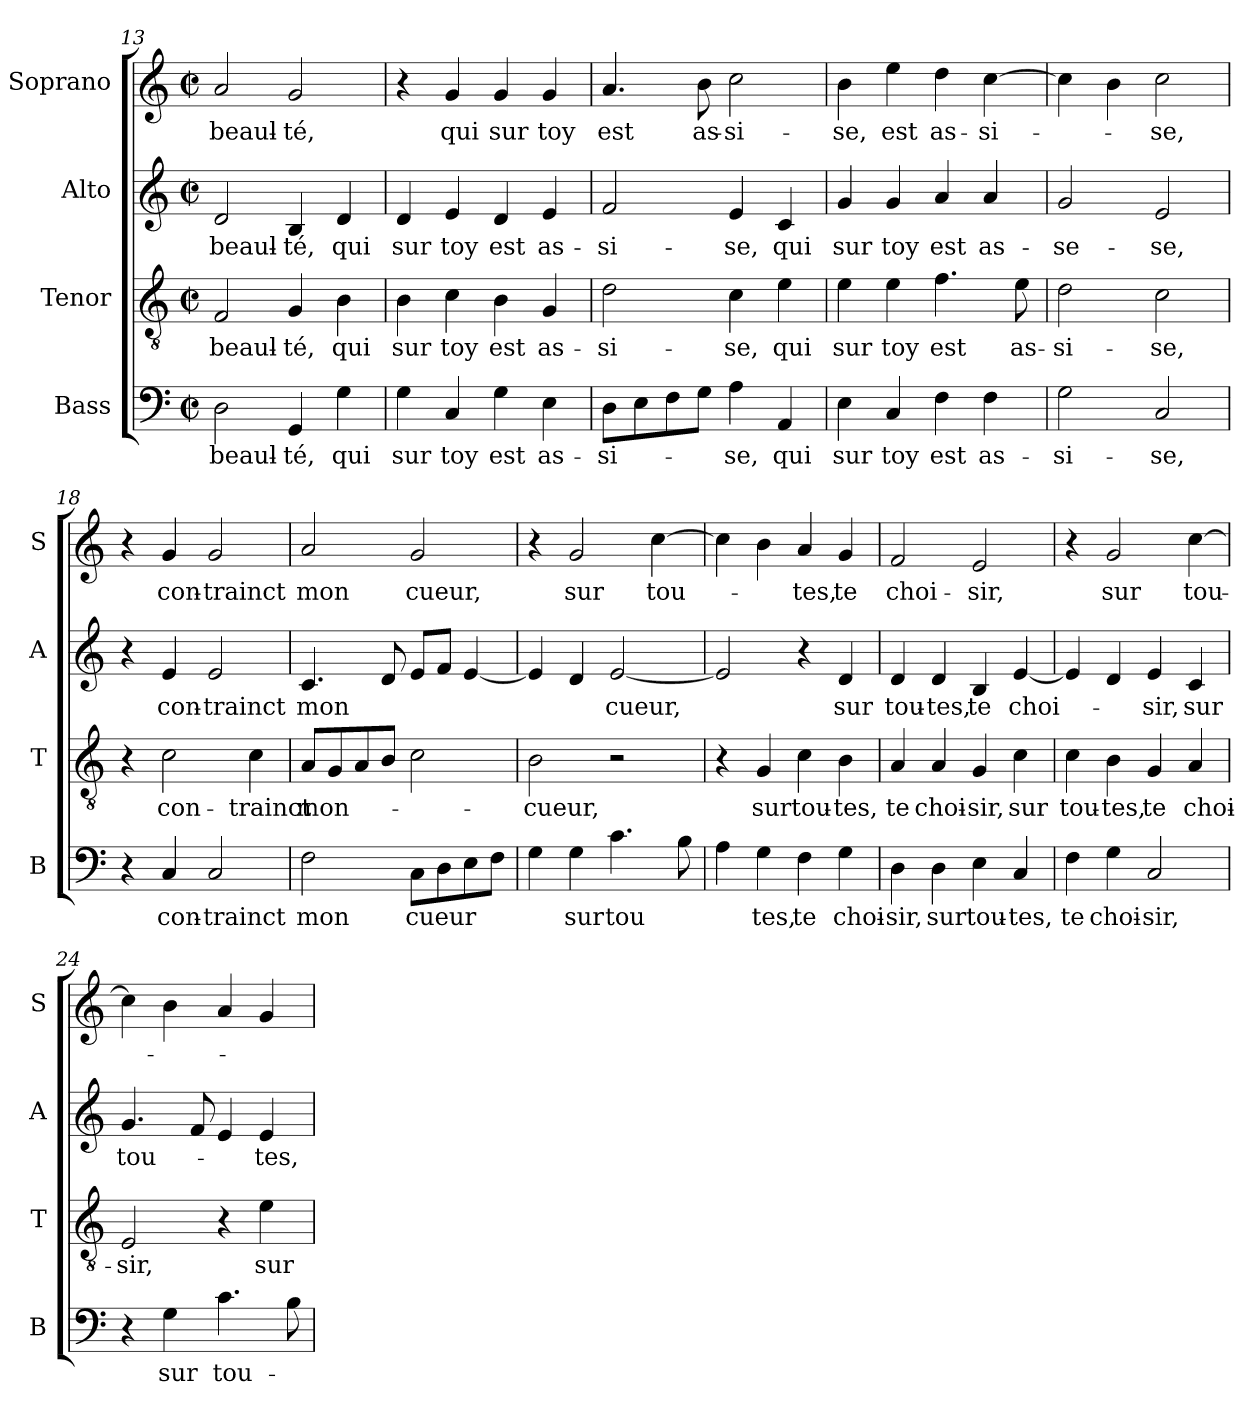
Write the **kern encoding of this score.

**kern	**text	**kern	**text	**kern	**text	**kern	**text
*part4	*part4	*part3	*part3	*part2	*part2	*part1	*part1
*staff4	*staff4	*staff3	*staff3	*staff2	*staff2	*staff1	*staff1
*I"Bass	*	*I"Tenor	*	*I"Alto	*	*I"Soprano	*
*I'B	*	*I'T	*	*I'A	*	*I'S	*
*clefF4	*	*clefGv2	*	*clefG2	*	*clefG2	*
*k[]	*	*k[]	*	*k[]	*	*k[]	*
*C:	*	*C:	*	*C:	*	*C:	*
*M2/2	*	*M2/2	*	*M2/2	*	*M2/2	*
*met(c|)	*	*met(c|)	*	*met(c|)	*	*met(c|)	*
=13	=13	=13	=13	=13	=13	=13	=13
!	!LO:LY:b	!	!LO:LY:b	!	!LO:LY:b	!	!LO:LY:b
2D\	beaul-	2F/	beaul-	2d/	beaul-	2a/	beaul-
!	!LO:LY:b	!	!LO:LY:b	!	!LO:LY:b	!	!LO:LY:b
4GG/	-té,	4G/	-té,	4B/	-té,	2g/	-té,
!	!LO:LY:b	!	!LO:LY:b	!	!LO:LY:b	!	!
4G\	qui	4B\	qui	4d/	qui	.	.
=14	=14	=14	=14	=14	=14	=14	=14
!	!LO:LY:b	!	!LO:LY:b	!	!LO:LY:b	!	!
4G\	sur	4B\	sur	4d/	sur	4r	.
!	!LO:LY:b	!	!LO:LY:b	!	!LO:LY:b	!	!LO:LY:b
4C/	toy	4c\	toy	4e/	toy	4g/	qui
!	!LO:LY:b	!	!LO:LY:b	!	!LO:LY:b	!	!LO:LY:b
4G\	est	4B\	est	4d/	est	4g/	sur
!	!LO:LY:b	!	!LO:LY:b	!	!LO:LY:b	!	!LO:LY:b
4E\	as-	4G/	as-	4e/	as-	4g/	toy
=15	=15	=15	=15	=15	=15	=15	=15
!	!LO:LY:b	!	!LO:LY:b	!	!LO:LY:b	!	!LO:LY:b
8D\L	-si-	2d\	-si-	2f/	-si-	4.a/	est
8E\	.	.	.	.	.	.	.
8F\	.	.	.	.	.	.	.
!	!	!	!	!	!	!	!LO:LY:b
8G\J	.	.	.	.	.	8b\	as-
!	!LO:LY:b	!	!LO:LY:b	!	!LO:LY:b	!	!LO:LY:b
4A\	-se,	4c\	-se,	4e/	-se,	2cc\	-si-
!	!LO:LY:b	!	!LO:LY:b	!	!LO:LY:b	!	!
4AA/	qui	4e\	qui	4c/	qui	.	.
=16	=16	=16	=16	=16	=16	=16	=16
!	!LO:LY:b	!	!LO:LY:b	!	!LO:LY:b	!	!LO:LY:b
4E\	sur	4e\	sur	4g/	sur	4b\	-se,
!	!LO:LY:b	!	!LO:LY:b	!	!LO:LY:b	!	!LO:LY:b
4C/	toy	4e\	toy	4g/	toy	4ee\	est
!	!LO:LY:b	!	!LO:LY:b	!	!LO:LY:b	!	!LO:LY:b
4F\	est	4.f\	est	4a/	est	4dd\	as-
!	!LO:LY:b	!	!	!	!LO:LY:b	!	!LO:LY:b
4F\	as-	.	.	4a/	as-	[4cc\	-si-
!	!	!	!LO:LY:b	!	!	!	!
.	.	8e\	as-	.	.	.	.
!!LO:LB:g=z
=17	=17	=17	=17	=17	=17	=17	=17
!	!LO:LY:b	!	!LO:LY:b	!	!LO:LY:b	!	!
2G\	-si-	2d\	-si-	2g/	-se-	4cc\]	.
.	.	.	.	.	.	4b\	.
!	!LO:LY:b	!	!LO:LY:b	!	!LO:LY:b	!	!LO:LY:b
2C/	-se,	2c\	-se,	2e/	-se,	2cc\	-se,
=18	=18	=18	=18	=18	=18	=18	=18
4r	.	4r	.	4r	.	4r	.
!	!LO:LY:b	!	!LO:LY:b	!	!LO:LY:b	!	!LO:LY:b
4C/	con-	2c\	con-	4e/	con-	4g/	con-
!	!LO:LY:b	!	!	!	!LO:LY:b	!	!LO:LY:b
2C/	-trainct	.	.	2e/	-trainct	2g/	-trainct
!	!	!	!LO:LY:b	!	!	!	!
.	.	4c\	-trainct	.	.	.	.
=19	=19	=19	=19	=19	=19	=19	=19
!	!LO:LY:b	!	!LO:LY:b	!	!LO:LY:b	!	!LO:LY:b
2F\	mon	8A/L	mon-	4.c/	mon	2a/	mon
.	.	8G/	.	.	.	.	.
.	.	8A/	.	.	.	.	.
.	.	8B/J	.	8d/	.	.	.
!	!LO:LY:b	!	!	!	!	!	!LO:LY:b
8C\L	cueur	2c\	.	8e/L	.	2g/	cueur,
8D\	.	.	.	8f/J	.	.	.
8E\	.	.	.	[4e/	.	.	.
8F\J	.	.	.	.	.	.	.
=20	=20	=20	=20	=20	=20	=20	=20
!	!	!	!LO:LY:b	!	!	!	!
4G\	.	2B\	-cueur,	4e/]	.	4r	.
!	!LO:LY:b	!	!	!	!	!	!LO:LY:b
4G\	sur	.	.	4d/	.	2g/	sur
!	!LO:LY:b	!	!	!	!LO:LY:b	!	!
4.c\	tou	2r	.	[2e/	cueur,	.	.
!	!	!	!	!	!	!	!LO:LY:b
.	.	.	.	.	.	[4cc\	tou-
8B\	.	.	.	.	.	.	.
=21	=21	=21	=21	=21	=21	=21	=21
4A\	.	4r	.	2e/]	.	4cc\]	.
!	!LO:LY:b	!	!LO:LY:b	!	!	!	!
4G\	tes,	4G/	sur	.	.	4b\	.
!	!LO:LY:b	!	!LO:LY:b	!	!	!	!LO:LY:b
4F\	te	4c\	tou-	4r	.	4a/	-tes,
!	!LO:LY:b	!	!LO:LY:b	!	!LO:LY:b	!	!LO:LY:b
4G\	choi-	4B\	-tes,	4d/	sur	4g/	te
!!LO:LB:g=z
=22	=22	=22	=22	=22	=22	=22	=22
!	!LO:LY:b	!	!LO:LY:b	!	!LO:LY:b	!	!LO:LY:b
4D\	-sir,	4A/	te	4d/	tou-	2f/	choi-
!	!LO:LY:b	!	!LO:LY:b	!	!LO:LY:b	!	!
4D\	sur	4A/	choi-	4d/	-tes,	.	.
!	!LO:LY:b	!	!LO:LY:b	!	!LO:LY:b	!	!LO:LY:b
4E\	tou-	4G/	-sir,	4B/	te	2e/	-sir,
!	!LO:LY:b	!	!LO:LY:b	!	!LO:LY:b	!	!
4C/	-tes,	4c\	sur	[4e/	choi-	.	.
=23	=23	=23	=23	=23	=23	=23	=23
!	!LO:LY:b	!	!LO:LY:b	!	!	!	!
4F\	te	4c\	tou-	4e/]	.	4r	.
!	!LO:LY:b	!	!LO:LY:b	!	!	!	!LO:LY:b
4G\	choi-	4B\	-tes,	4d/	.	2g/	sur
!	!LO:LY:b	!	!LO:LY:b	!	!LO:LY:b	!	!
2C/	-sir,	4G/	te	4e/	-sir,	.	.
!	!	!	!LO:LY:b	!	!LO:LY:b	!	!LO:LY:b
.	.	4A/	choi-	4c/	sur	[4cc\	tou-
=24	=24	=24	=24	=24	=24	=24	=24
!	!	!	!LO:LY:b	!	!LO:LY:b	!	!
4r	.	2E/	-sir,	4.g/	tou-	4cc\]	.
!	!LO:LY:b	!	!	!	!	!	!
4G\	sur	.	.	.	.	4b\	.
.	.	.	.	8f/	.	.	.
!	!LO:LY:b	!	!	!	!	!	!
4.c\	tou-	4r	.	4e/	.	4a/	.
!	!	!	!LO:LY:b	!	!LO:LY:b	!	!
.	.	4e\	sur	4e/	-tes,	4g/	.
8B\	.	.	.	.	.	.	.
=	=	=	=	=	=	=	=
*-	*-	*-	*-	*-	*-	*-	*-
